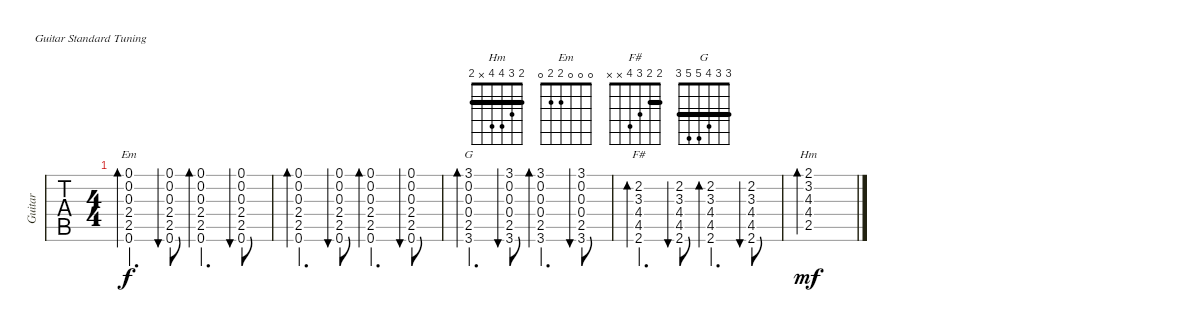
\bracketExtendMode groupsimilarinstruments
\multiTrackTrackNamePolicy hidden
\firstSystemTrackNameMode fullname
\otherSystemsTrackNameMode fullname
\otherSystemsTrackNameOrientation horizontal
\defaultBarNumberDisplay FirstOfSystem
\track ("Guitar" "S-Gt") {multiBarRest instrument acousticguitarsteel}
\staff {tabs}
\tuning (E4 B3 G3 D3 A2 E2)
\chord ("Hm" 2 3 4 4 x 2) {barre 2}
\chord ("Em" 0 0 0 2 2 0)
\chord ("F#" 2 2 3 4 x x) {barre 2}
\chord ("G" 3 3 4 5 5 3) {barre (3 3)}
\ts (4 4)
\tempo (150 hide)
\clef g2
\ks c
(0.1 0.2 0.3 2.4 2.5 0.6).4{d bd 60 ch "Em" dy f} (0.1 0.2 0.3 2.4 2.5 0.6).8{bu 60} (0.1 0.2 0.3 2.4 2.5 0.6).4{d bd 60} (0.1 0.2 0.3 2.4 2.5 0.6).8{bu 60} |
(0.1 0.2 0.3 2.4 2.5 0.6).4{d bd 60} (0.1 0.2 0.3 2.4 2.5 0.6).8{bu 60} (0.1 0.2 0.3 2.4 2.5 0.6).4{d bd 60} (0.1 0.2 0.3 2.4 2.5 0.6).8{bu 60} |
(3.1 0.2 0.3 0.4 2.5 3.6).4{d bd 60 ch "G"} (3.1 0.2 0.3 0.4 2.5 3.6).8{bu 60} (3.1 0.2 0.3 0.4 2.5 3.6).4{d bd 60} (3.1 0.2 0.3 0.4 2.5 3.6).8{bu 60} |
(2.2 3.3 4.4 4.5 2.6).4{d bd 60 ch "F#"} (2.2 3.3 4.4 4.5 2.6).8{bu 60} (2.2 3.3 4.4 4.5 2.6).4{d bd 60} (2.2 3.3 4.4 4.5 2.6).8{bu 60} |
(2.1 3.2 4.3 4.4 2.5).1{bd 60 ch "Hm" dy mf}
